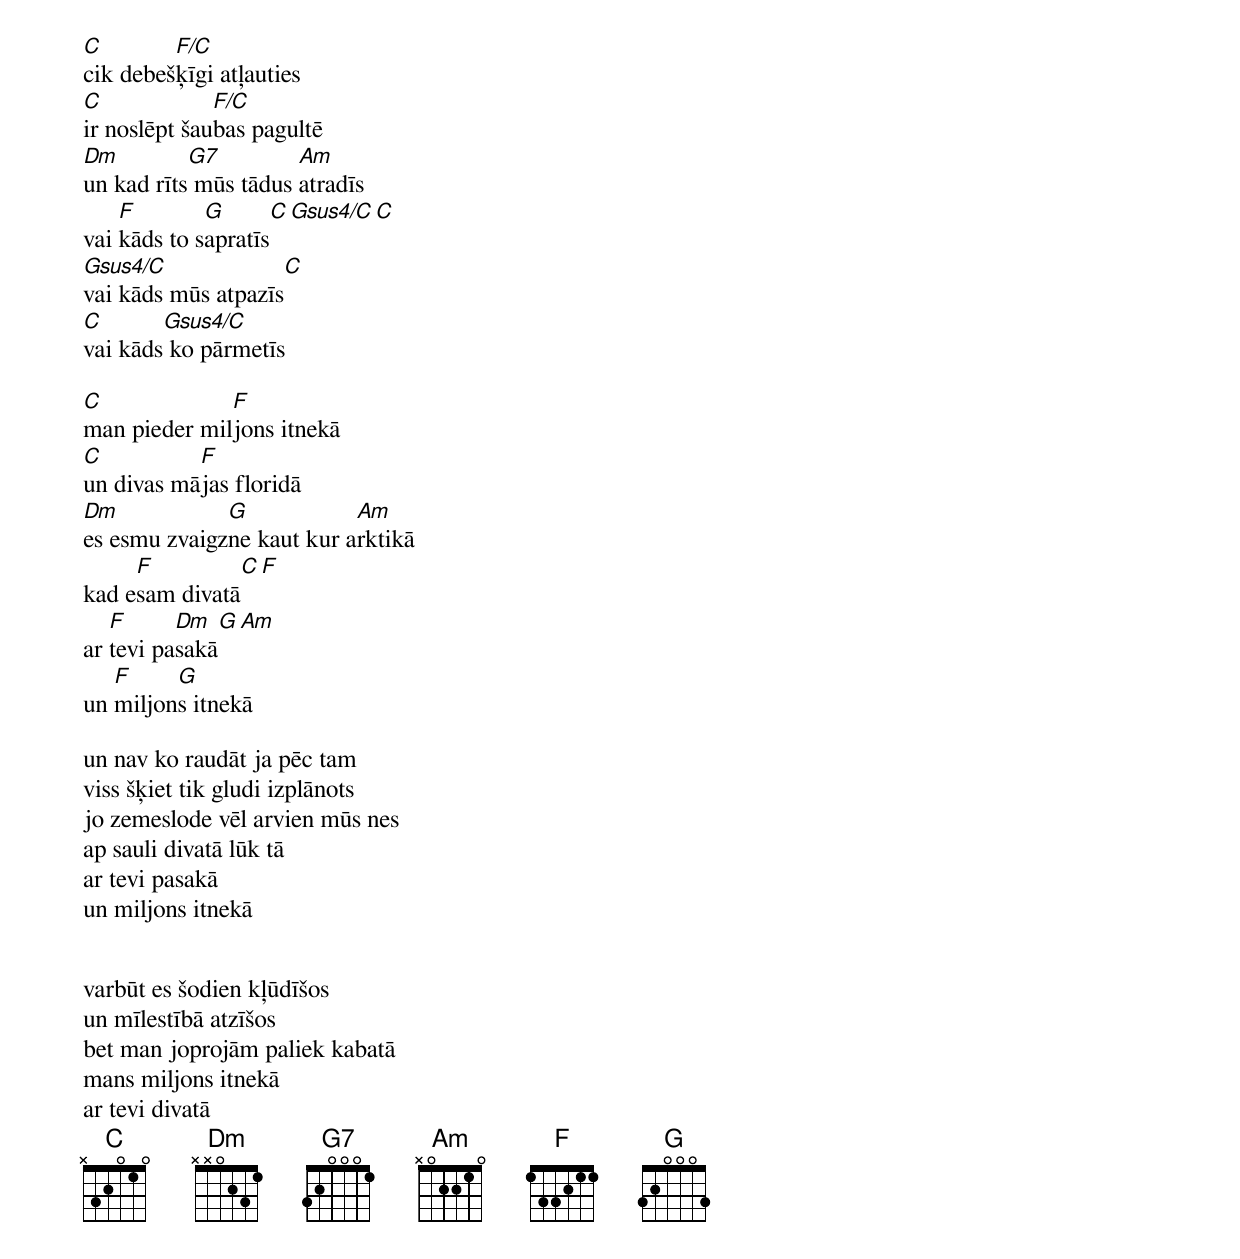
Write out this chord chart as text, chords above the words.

C        F/C
cik debešķīgi atļauties
C             F/C
ir noslēpt šaubas pagultē
Dm         G7         Am
un kad rīts mūs tādus atradīs
    F        G          C   Gsus4/C   C
vai kāds to sapratīs
Gsus4/C              C
vai kāds mūs atpazīs
C       Gsus4/C
vai kāds ko pārmetīs

C             F
man pieder miljons itnekā
C          F
un divas mājas floridā
Dm            G            Am
es esmu zvaigzne kaut kur arktikā
     F          C     F
kad esam divatā
   F      Dm    G      Am
ar tevi pasakā
   F     G
un miljons itnekā

un nav ko raudāt ja pēc tam
viss šķiet tik gludi izplānots
jo zemeslode vēl arvien mūs nes
ap sauli divatā lūk tā
ar tevi pasakā
un miljons itnekā


varbūt es šodien kļūdīšos
un mīlestībā atzīšos
bet man joprojām paliek kabatā
mans miljons itnekā
ar tevi divatā
